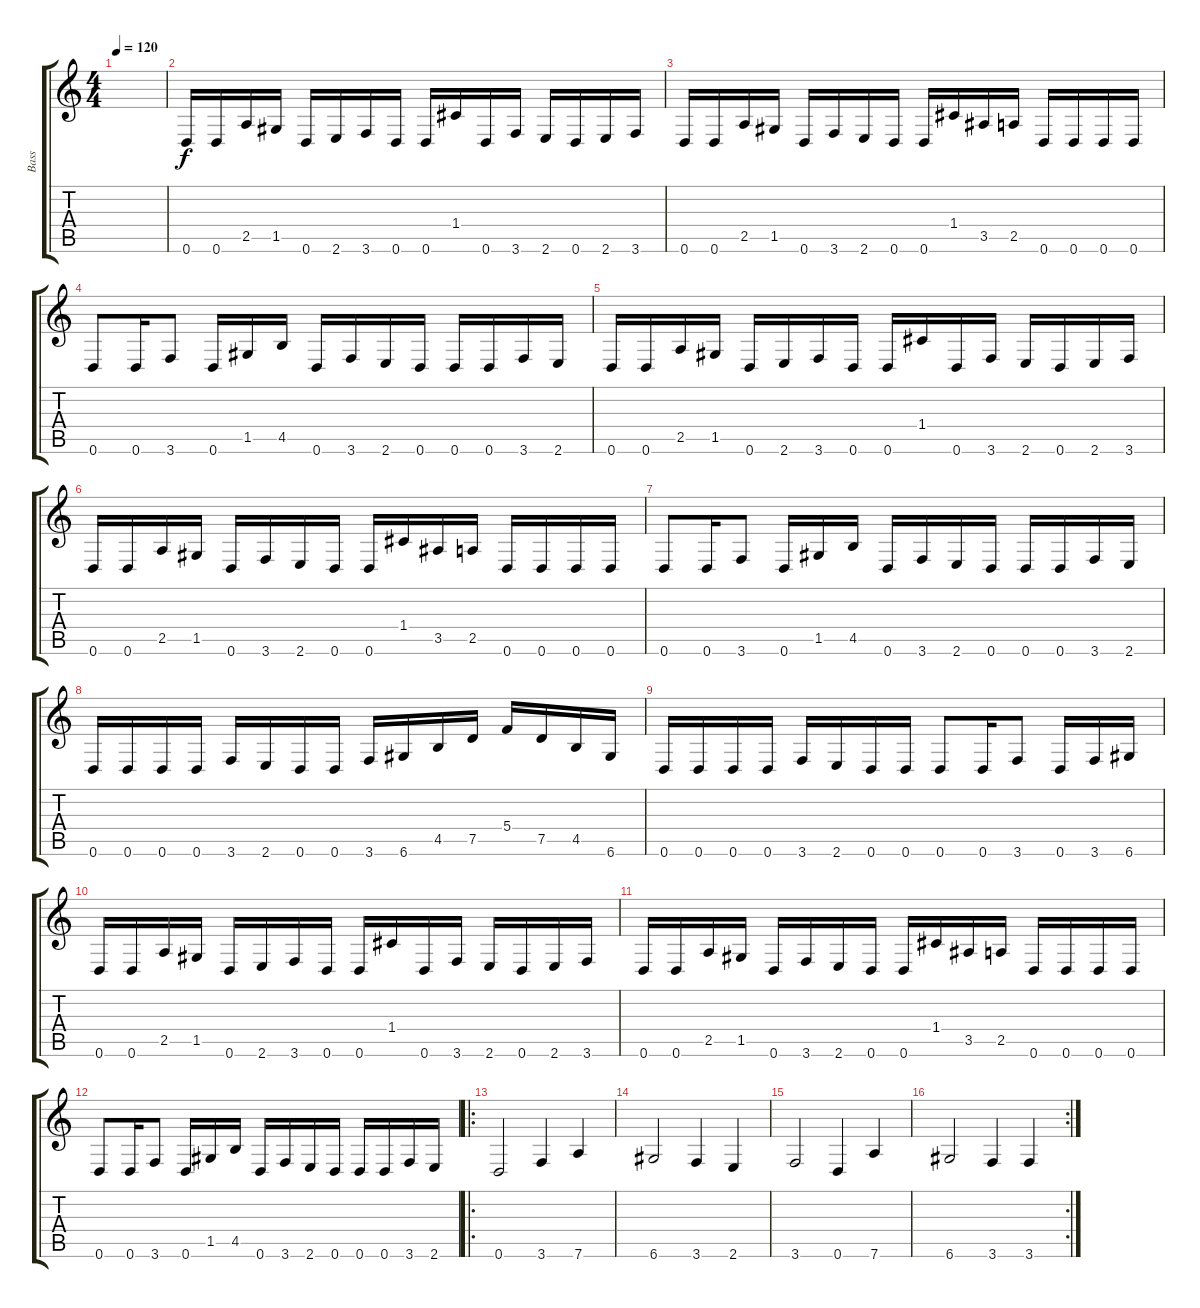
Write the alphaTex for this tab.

\track ("Bass" "Bass") {instrument electricbasspick}
\staff {score tabs}
\tuning (D4 A3 F3 C3 G2 D2) {hide}
\ts (4 4)
\tempo 120
\clef g2
\ks c
|
0.6.16 0.6.16 2.5.16 1.5.16 0.6.16 2.6.16 3.6.16 0.6.16 0.6.16 1.4.16 0.6.16 3.6.16 2.6.16 0.6.16 2.6.16 3.6.16 |
0.6.16 0.6.16 2.5.16 1.5.16 0.6.16 3.6.16 2.6.16 0.6.16 0.6.16 1.4.16 3.5.16 2.5.16 0.6.16 0.6.16 0.6.16 0.6.16 |
0.6.8 0.6.16 3.6.8 0.6.16 1.5.16 4.5.16 0.6.16 3.6.16 2.6.16 0.6.16 0.6.16 0.6.16 3.6.16 2.6.16 |
0.6.16 0.6.16 2.5.16 1.5.16 0.6.16 2.6.16 3.6.16 0.6.16 0.6.16 1.4.16 0.6.16 3.6.16 2.6.16 0.6.16 2.6.16 3.6.16 |
0.6.16 0.6.16 2.5.16 1.5.16 0.6.16 3.6.16 2.6.16 0.6.16 0.6.16 1.4.16 3.5.16 2.5.16 0.6.16 0.6.16 0.6.16 0.6.16 |
0.6.8 0.6.16 3.6.8 0.6.16 1.5.16 4.5.16 0.6.16 3.6.16 2.6.16 0.6.16 0.6.16 0.6.16 3.6.16 2.6.16 |
0.6.16 0.6.16 0.6.16 0.6.16 3.6.16 2.6.16 0.6.16 0.6.16 3.6.16 6.6.16 4.5.16 7.5.16 5.4.16 7.5.16 4.5.16 6.6.16 |
0.6.16 0.6.16 0.6.16 0.6.16 3.6.16 2.6.16 0.6.16 0.6.16 0.6.8 0.6.16 3.6.8 0.6.16 3.6.16 6.6.16 |
0.6.16 0.6.16 2.5.16 1.5.16 0.6.16 2.6.16 3.6.16 0.6.16 0.6.16 1.4.16 0.6.16 3.6.16 2.6.16 0.6.16 2.6.16 3.6.16 |
0.6.16 0.6.16 2.5.16 1.5.16 0.6.16 3.6.16 2.6.16 0.6.16 0.6.16 1.4.16 3.5.16 2.5.16 0.6.16 0.6.16 0.6.16 0.6.16 |
0.6.8 0.6.16 3.6.8 0.6.16 1.5.16 4.5.16 0.6.16 3.6.16 2.6.16 0.6.16 0.6.16 0.6.16 3.6.16 2.6.16 |
\ro
0.6.2 3.6.4 7.6.4 |
6.6.2 3.6.4 2.6.4 |
3.6.2 0.6.4 7.6.4 |
\rc 2
6.6.2 3.6.4 3.6{ss}.4
